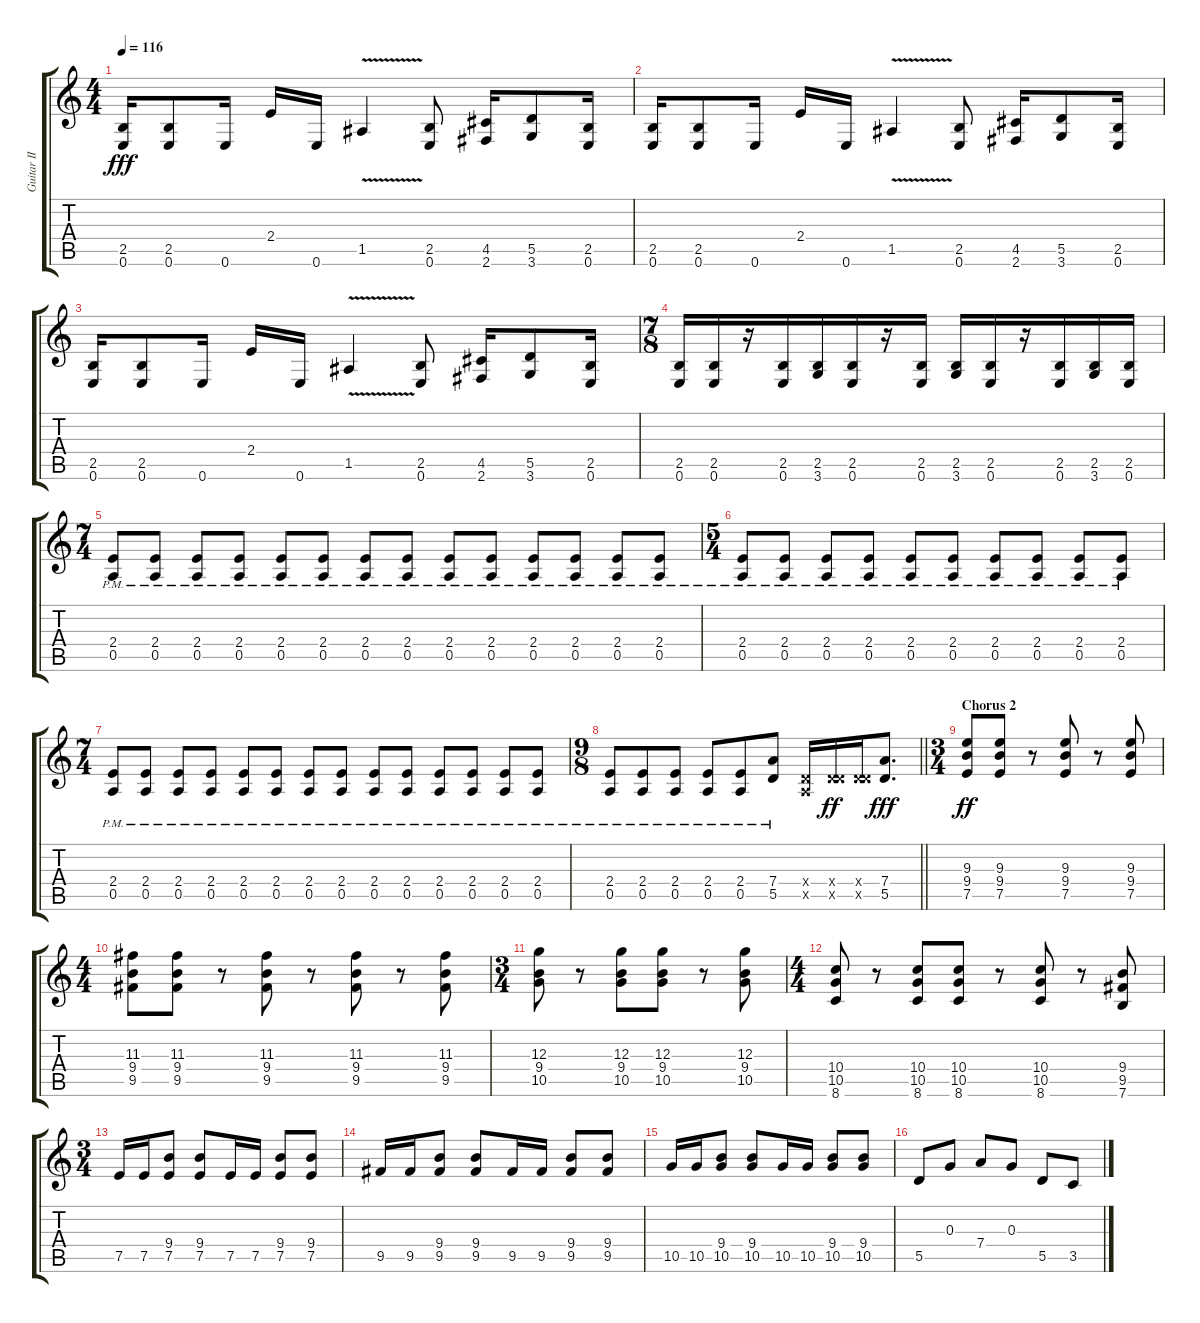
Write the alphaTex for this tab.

\track ("Guitar II" "Guitar II") {instrument distortionguitar}
\staff {score tabs}
\tuning (E4 B3 G3 D3 A2 E2) {hide}
\ts (4 4)
\tempo 116
\clef g2
\ks c
(2.5 0.6).16{dy fff} (2.5 0.6).8 0.6.16 2.4.16 0.6.16 1.5{v}.4 (2.5 0.6).8 (4.5 2.6).16 (5.5 3.6).8 (2.5 0.6).16 |
(2.5 0.6).16 (2.5 0.6).8 0.6.16 2.4.16 0.6.16 1.5{v}.4 (2.5 0.6).8 (4.5 2.6).16 (5.5 3.6).8 (2.5 0.6).16 |
(2.5 0.6).16 (2.5 0.6).8 0.6.16 2.4.16 0.6.16 1.5{v}.4 (2.5 0.6).8 (4.5 2.6).16 (5.5 3.6).8 (2.5 0.6).16 |
\ts (7 8)
(2.5 0.6).16 (2.5 0.6).16 r.16 (2.5 0.6).16 (2.5 3.6).16 (2.5 0.6).16 r.16 (2.5 0.6).16 (2.5 3.6).16 (2.5 0.6).16 r.16 (2.5 0.6).16 (2.5 3.6).16 (2.5 0.6).16 |
\ts (7 4)
(2.4{pm} 0.5{pm}).8 (2.4{pm} 0.5{pm}).8 (2.4{pm} 0.5{pm}).8 (2.4{pm} 0.5{pm}).8 (2.4{pm} 0.5{pm}).8 (2.4{pm} 0.5{pm}).8 (2.4{pm} 0.5{pm}).8 (2.4{pm} 0.5{pm}).8 (2.4{pm} 0.5{pm}).8 (2.4{pm} 0.5{pm}).8 (2.4{pm} 0.5{pm}).8 (2.4{pm} 0.5{pm}).8 (2.4{pm} 0.5{pm}).8 (2.4{pm} 0.5{pm}).8 |
\ts (5 4)
(2.4{pm} 0.5{pm}).8 (2.4{pm} 0.5{pm}).8 (2.4{pm} 0.5{pm}).8 (2.4{pm} 0.5{pm}).8 (2.4{pm} 0.5{pm}).8 (2.4{pm} 0.5{pm}).8 (2.4{pm} 0.5{pm}).8 (2.4{pm} 0.5{pm}).8 (2.4{pm} 0.5{pm}).8 (2.4{pm} 0.5{pm}).8 |
\ts (7 4)
(2.4{pm} 0.5{pm}).8 (2.4{pm} 0.5{pm}).8 (2.4{pm} 0.5{pm}).8 (2.4{pm} 0.5{pm}).8 (2.4{pm} 0.5{pm}).8 (2.4{pm} 0.5{pm}).8 (2.4{pm} 0.5{pm}).8 (2.4{pm} 0.5{pm}).8 (2.4{pm} 0.5{pm}).8 (2.4{pm} 0.5{pm}).8 (2.4{pm} 0.5{pm}).8 (2.4{pm} 0.5{pm}).8 (2.4{pm} 0.5{pm}).8 (2.4{pm} 0.5{pm}).8 |
\ts (9 8)
\barLineRight lightlight
(2.4{pm} 0.5{pm}).8 (2.4{pm} 0.5{pm}).8 (2.4{pm} 0.5{pm}).8 (2.4{pm} 0.5{pm}).8 (2.4{pm} 0.5{pm}).8 (7.4 5.5{pm}).8 (0.4{x} 0.5{x}).16 (0.4{x} 5.5{x}).16{dy ff} (0.4{x} 5.5{x}).16 (7.4 5.5).8{d dy fff} |
\ts (3 4)
\section ("" "Chorus 2")
(9.3 9.4 7.5).8{dy ff} (9.3 9.4 7.5).8 r.8 (9.3 9.4 7.5).8 r.8 (9.3 9.4 7.5).8 |
\ts (4 4)
(11.3 9.4 9.5).8 (11.3 9.4 9.5).8 r.8 (11.3 9.4 9.5).8 r.8 (11.3 9.4 9.5).8 r.8 (11.3 9.4 9.5).8 |
\ts (3 4)
(12.3 9.4 10.5).8 r.8 (12.3 9.4 10.5).8 (12.3 9.4 10.5).8 r.8 (12.3 9.4 10.5).8 |
\ts (4 4)
(10.4 10.5 8.6).8 r.8 (10.4 10.5 8.6).8 (10.4 10.5 8.6).8 r.8 (10.4 10.5 8.6).8 r.8 (9.4 9.5 7.6).8 |
\ts (3 4)
7.5.16 7.5.16 (9.4 7.5).8 (9.4 7.5).8 7.5.16 7.5.16 (9.4 7.5).8 (9.4 7.5).8 |
9.5.16 9.5.16 (9.4 9.5).8 (9.4 9.5).8 9.5.16 9.5.16 (9.4 9.5).8 (9.4 9.5).8 |
10.5.16 10.5.16 (9.4 10.5).8 (9.4 10.5).8 10.5.16 10.5.16 (9.4 10.5).8 (9.4 10.5).8 |
5.5.8 0.3.8 7.4.8 0.3.8 5.5.8 3.5.8
